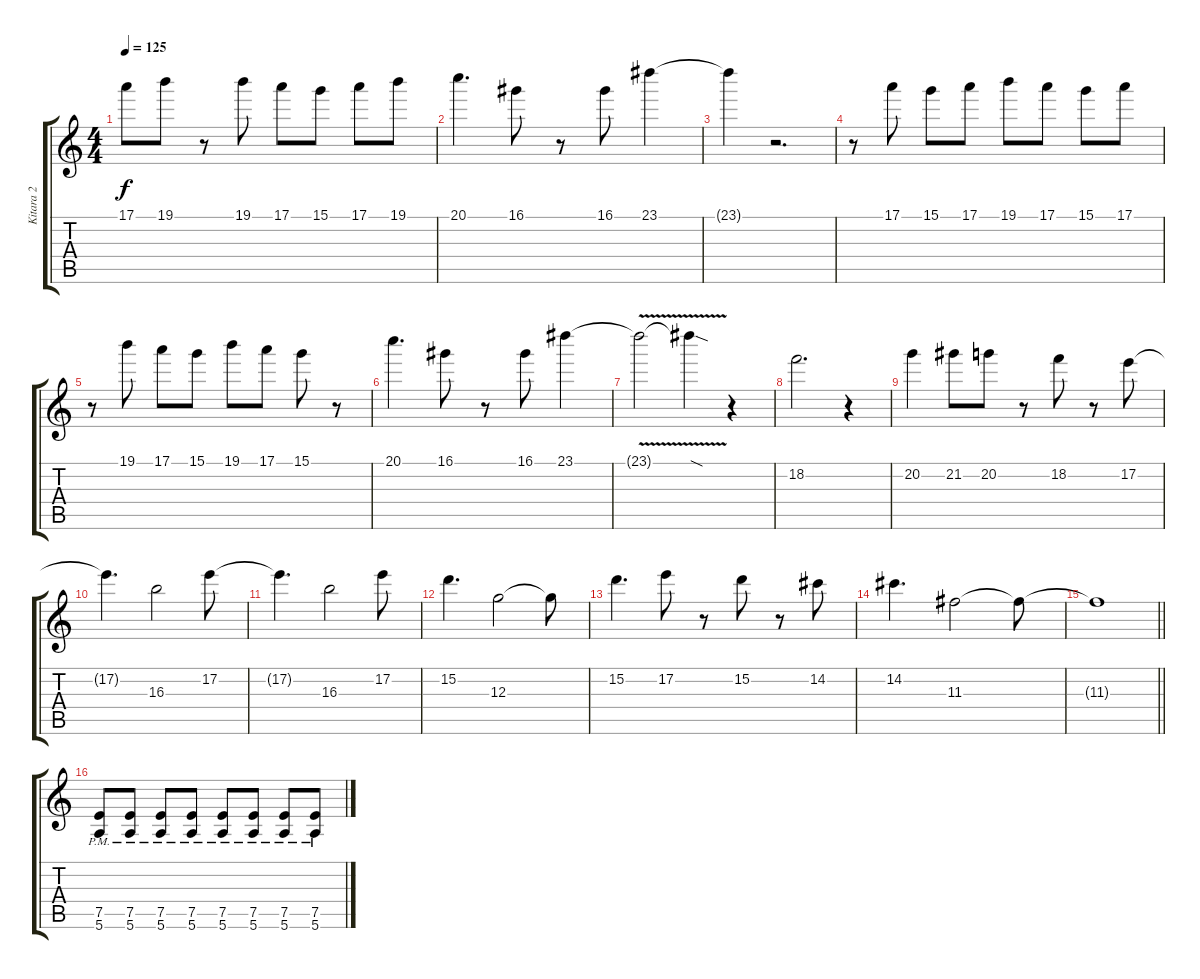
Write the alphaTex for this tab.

\track ("Kitara 2" "Kitara 2") {instrument distortionguitar}
\staff {score tabs}
\tuning (E4 B3 G3 D3 A2 E2) {hide}
\ts (4 4)
\tempo 125
\clef g2
\ks c
17.1.8{dy f} 19.1.8 r.8 19.1.8 17.1.8 15.1.8 17.1.8 19.1.8 |
20.1.4{d} 16.1.8 r.8 16.1.8 23.1.4 |
23.1{t}.4 r.2{d} |
r.8 17.1.8 15.1.8 17.1.8 19.1.8 17.1.8 15.1.8 17.1.8 |
r.8 19.1.8 17.1.8 15.1.8 19.1.8 17.1.8 15.1.8 r.8 |
20.1.4{d} 16.1.8 r.8 16.1.8 23.1.4{volume 4} |
23.1{v t}.2 23.1{sod t}.4 r.4 |
18.2.2{d volume 10} r.4 |
20.2.4 21.2.8 20.2.8 r.8 18.2.8 r.8 17.2.8 |
17.2{t}.4{d} 16.3.2 17.2.8 |
17.2{t}.4{d} 16.3.2 17.2.8 |
15.2.4{d} 12.3.2 12.3{t}.8 |
15.2.4{d} 17.2.8 r.8 15.2.8 r.8 14.2.8 |
14.2.4{d} 11.3.2{volume 1} 11.3{t}.8 |
\barLineRight lightlight
11.3{t}.1 |
\section ("" "")
(7.5{pm} 5.6{pm}).8{volume 10 balance 6 instrument distortionguitar} (7.5{pm} 5.6{pm}).8 (7.5{pm} 5.6{pm}).8 (7.5{pm} 5.6{pm}).8 (7.5{pm} 5.6{pm}).8 (7.5{pm} 5.6{pm}).8 (7.5{pm} 5.6{pm}).8 (7.5{pm} 5.6{pm}).8
